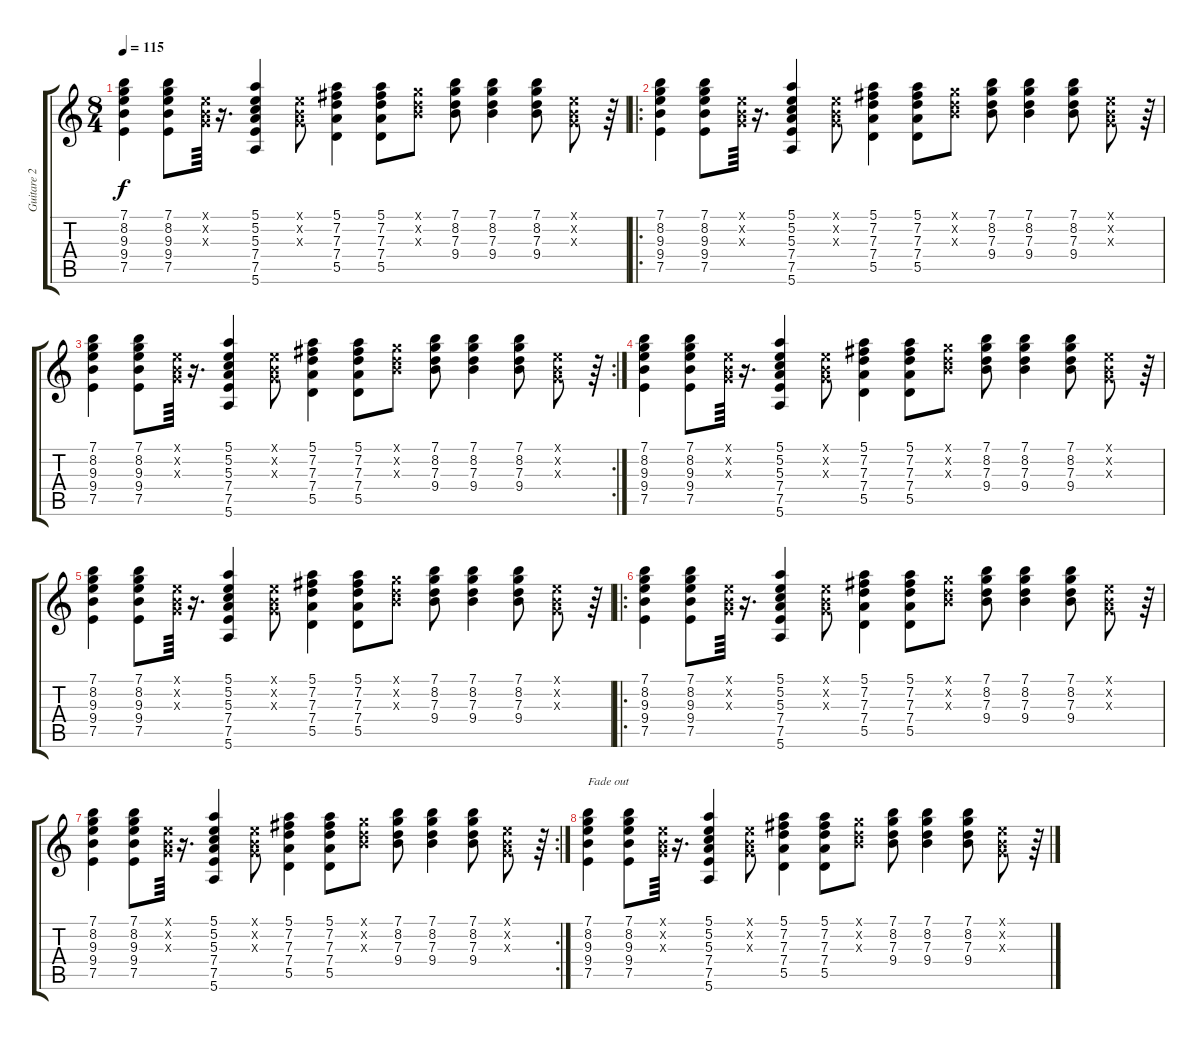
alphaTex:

\track ("Guitare 2" "Guitare 2") {instrument acousticguitarsteel}
\staff {score tabs}
\tuning (E4 B3 G3 D3 A2 E2) {hide}
\ts (8 4)
\tempo 115
\clef g2
\ks c
(7.1 8.2 9.3 9.4 7.5).4{dy f} (7.1 8.2 9.3 9.4 7.5).8 (0.1{x} 0.2{x} 0.3{x}).64 r.16{d} (5.1 5.2 5.3 7.4 7.5 5.6).4 (0.1{x} 0.2{x} 0.3{x}).8 (5.1 7.2 7.3 7.4 5.5).4 (5.1 7.2 7.3 7.4 5.5).8 (3.1{x} 3.2{x} 4.3{x}).8 (7.1 8.2 7.3 9.4).8 (7.1 8.2 7.3 9.4).4 (7.1 8.2 7.3 9.4).8 (0.1{x} 0.2{x} 0.3{x}).8 r.64 |
\ro
(7.1 8.2 9.3 9.4 7.5).4 (7.1 8.2 9.3 9.4 7.5).8 (0.1{x} 0.2{x} 0.3{x}).64 r.16{d} (5.1 5.2 5.3 7.4 7.5 5.6).4 (0.1{x} 0.2{x} 0.3{x}).8 (5.1 7.2 7.3 7.4 5.5).4 (5.1 7.2 7.3 7.4 5.5).8 (3.1{x} 3.2{x} 4.3{x}).8 (7.1 8.2 7.3 9.4).8 (7.1 8.2 7.3 9.4).4 (7.1 8.2 7.3 9.4).8 (0.1{x} 0.2{x} 0.3{x}).8 r.64 |
\rc 2
(7.1 8.2 9.3 9.4 7.5).4 (7.1 8.2 9.3 9.4 7.5).8 (0.1{x} 0.2{x} 0.3{x}).64 r.16{d} (5.1 5.2 5.3 7.4 7.5 5.6).4 (0.1{x} 0.2{x} 0.3{x}).8 (5.1 7.2 7.3 7.4 5.5).4 (5.1 7.2 7.3 7.4 5.5).8 (3.1{x} 3.2{x} 4.3{x}).8 (7.1 8.2 7.3 9.4).8 (7.1 8.2 7.3 9.4).4 (7.1 8.2 7.3 9.4).8 (0.1{x} 0.2{x} 0.3{x}).8 r.64 |
(7.1 8.2 9.3 9.4 7.5).4 (7.1 8.2 9.3 9.4 7.5).8 (0.1{x} 0.2{x} 0.3{x}).64 r.16{d} (5.1 5.2 5.3 7.4 7.5 5.6).4 (0.1{x} 0.2{x} 0.3{x}).8 (5.1 7.2 7.3 7.4 5.5).4 (5.1 7.2 7.3 7.4 5.5).8 (3.1{x} 3.2{x} 4.3{x}).8 (7.1 8.2 7.3 9.4).8 (7.1 8.2 7.3 9.4).4 (7.1 8.2 7.3 9.4).8 (0.1{x} 0.2{x} 0.3{x}).8 r.64 |
(7.1 8.2 9.3 9.4 7.5).4 (7.1 8.2 9.3 9.4 7.5).8 (0.1{x} 0.2{x} 0.3{x}).64 r.16{d} (5.1 5.2 5.3 7.4 7.5 5.6).4 (0.1{x} 0.2{x} 0.3{x}).8 (5.1 7.2 7.3 7.4 5.5).4 (5.1 7.2 7.3 7.4 5.5).8 (3.1{x} 3.2{x} 4.3{x}).8 (7.1 8.2 7.3 9.4).8 (7.1 8.2 7.3 9.4).4 (7.1 8.2 7.3 9.4).8 (0.1{x} 0.2{x} 0.3{x}).8 r.64 |
\ro
(7.1 8.2 9.3 9.4 7.5).4 (7.1 8.2 9.3 9.4 7.5).8 (0.1{x} 0.2{x} 0.3{x}).64 r.16{d} (5.1 5.2 5.3 7.4 7.5 5.6).4 (0.1{x} 0.2{x} 0.3{x}).8 (5.1 7.2 7.3 7.4 5.5).4 (5.1 7.2 7.3 7.4 5.5).8 (3.1{x} 3.2{x} 4.3{x}).8 (7.1 8.2 7.3 9.4).8 (7.1 8.2 7.3 9.4).4 (7.1 8.2 7.3 9.4).8 (0.1{x} 0.2{x} 0.3{x}).8 r.64 |
\rc 2
(7.1 8.2 9.3 9.4 7.5).4 (7.1 8.2 9.3 9.4 7.5).8 (0.1{x} 0.2{x} 0.3{x}).64 r.16{d} (5.1 5.2 5.3 7.4 7.5 5.6).4 (0.1{x} 0.2{x} 0.3{x}).8 (5.1 7.2 7.3 7.4 5.5).4 (5.1 7.2 7.3 7.4 5.5).8 (3.1{x} 3.2{x} 4.3{x}).8 (7.1 8.2 7.3 9.4).8 (7.1 8.2 7.3 9.4).4 (7.1 8.2 7.3 9.4).8 (0.1{x} 0.2{x} 0.3{x}).8 r.64 |
(7.1 8.2 9.3 9.4 7.5).4{txt "Fade out"} (7.1 8.2 9.3 9.4 7.5).8 (0.1{x} 0.2{x} 0.3{x}).64 r.16{d} (5.1 5.2 5.3 7.4 7.5 5.6).4 (0.1{x} 0.2{x} 0.3{x}).8 (5.1 7.2 7.3 7.4 5.5).4 (5.1 7.2 7.3 7.4 5.5).8 (3.1{x} 3.2{x} 4.3{x}).8 (7.1 8.2 7.3 9.4).8 (7.1 8.2 7.3 9.4).4 (7.1 8.2 7.3 9.4).8 (0.1{x} 0.2{x} 0.3{x}).8 r.64
